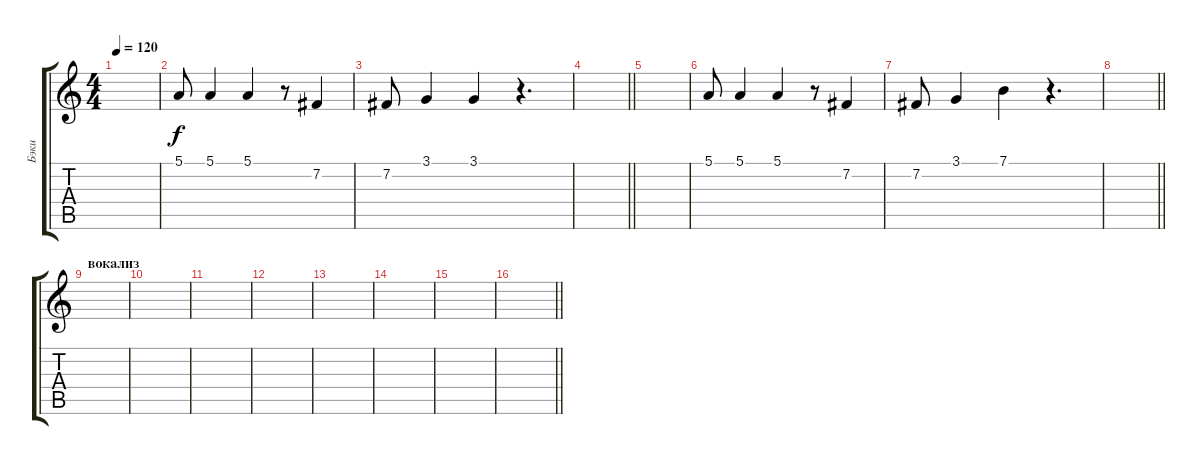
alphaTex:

\track ("Бэки" "Бэки") {instrument sopranosax}
\staff {score tabs}
\tuning (E4 B3 G3 D3 A2 E2) {hide}
\ts (4 4)
\section ("" "")
\tempo 120
\clef g2
\ks c
|
5.1.8 5.1.4 5.1.4 r.8 7.2.4 |
7.2.8 3.1.4 3.1.4 r.4{d} |
\barLineRight lightlight
|
|
5.1.8 5.1.4 5.1.4 r.8 7.2.4 |
7.2.8 3.1.4 7.1.4 r.4{d} |
\barLineRight lightlight
|
\section ("" "вокализ")
|
|
|
|
|
|
|
\barLineRight lightlight
